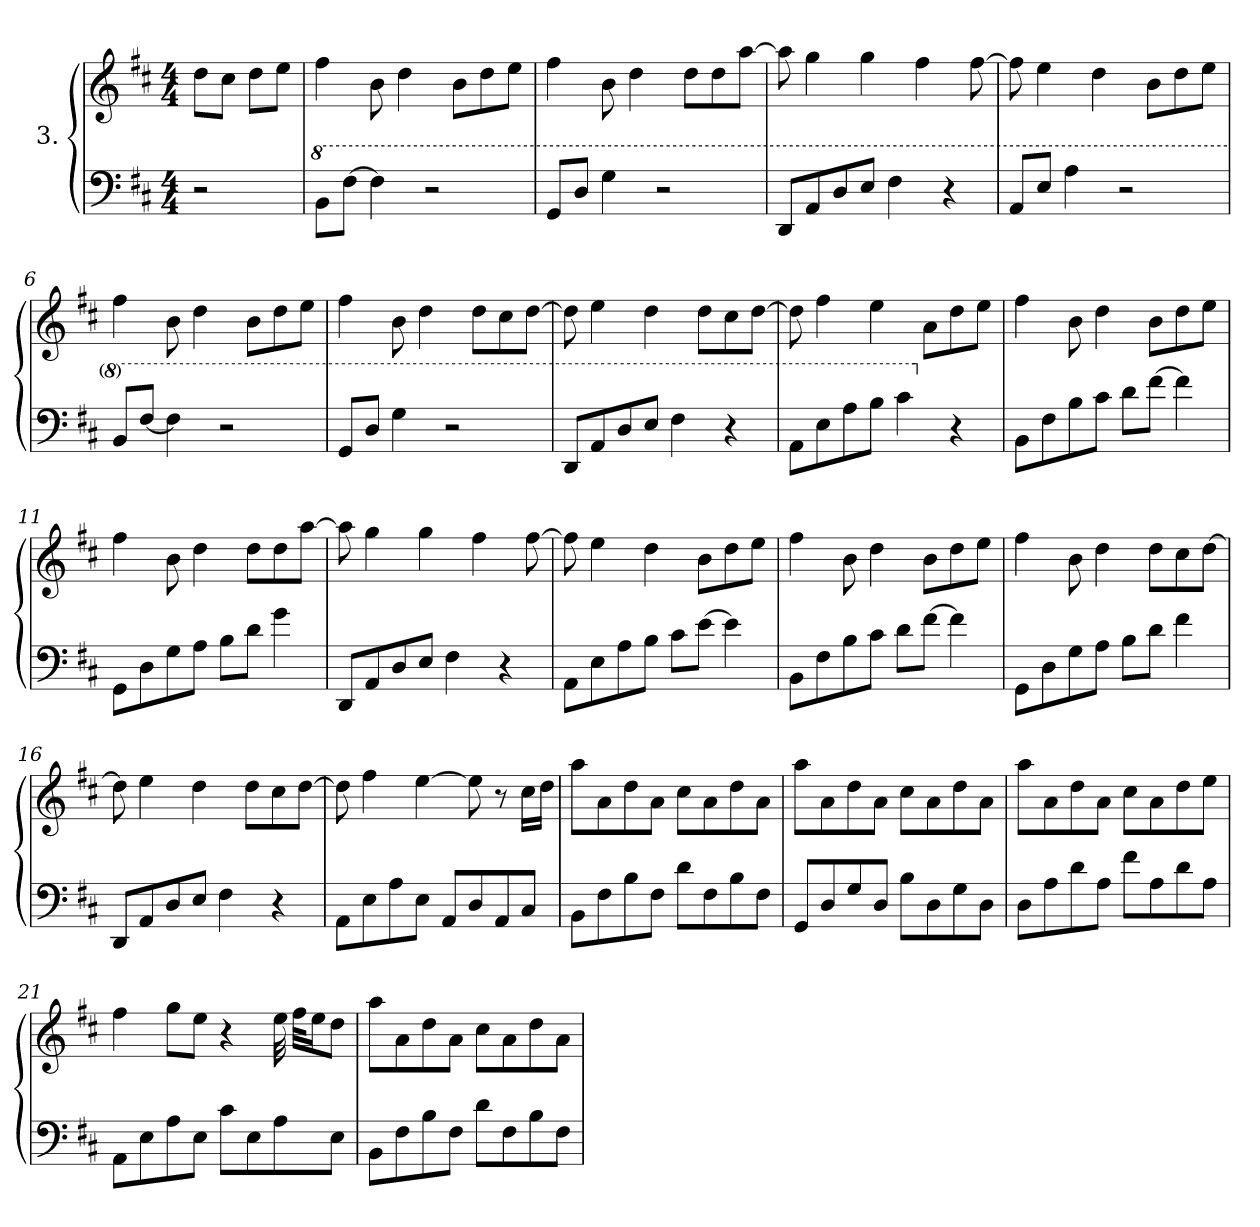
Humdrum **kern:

**kern	**kern
*part1	*part1
*staff2	*staff1
*I"3.	*
*clefF4	*clefG2
*k[f#c#]	*k[f#c#]
*D:	*D:
*M4/4	*M4/4
=1	=1
2r	8dd\L
.	8cc#\J
.	8dd\L
.	8ee\J
=2	=2
*8va	*
8B\L	4ff#\
[8f#\J	.
4f#\]	8b\
.	4dd\
2r	.
.	8b\L
.	8dd\
.	8ee\J
=3	=3
8G/L	4ff#\
8d/J	.
4g\	8b\
.	4dd\
2r	.
.	8dd\L
.	8dd\
.	[8aa\J
=4	=4
8D/L	8aa\]
8A/	4gg\
8d/	.
8e/J	4gg\
4f#\	.
.	4ff#\
4r	.
.	[8ff#\
=5	=5
8A/L	8ff#\]
8e/J	4ee\
4a\	.
.	4dd\
2r	.
.	8b\L
.	8dd\
.	8ee\J
!!LO:LB:g=z
=6	=6
8B/L	4ff#\
[8f#/J	.
4f#\]	8b\
.	4dd\
2r	.
.	8b\L
.	8dd\
.	8ee\J
=7	=7
8G/L	4ff#\
8d/J	.
4g\	8b\
.	4dd\
2r	.
.	8dd\L
.	8cc#\
.	[8dd\J
=8	=8
8D/L	8dd\]
8A/	4ee\
8d/	.
8e/J	4dd\
4f#\	.
.	8dd\L
4r	8cc#\
.	[8dd\J
=9	=9
8A\L	8dd\]
8e\	4ff#\
8a\	.
8b\J	4ee\
4cc#\	.
.	8a\L
*X8va	*
4r	8dd\
.	8ee\J
=10	=10
8BB\L	4ff#\
8F#\	.
8B\	8b\
8c#\J	4dd\
8d\L	.
[8f#\J	8b\L
4f#\]	8dd\
.	8ee\J
!!LO:LB:g=z
=11	=11
8GG\L	4ff#\
8D\	.
8G\	8b\
8A\J	4dd\
8B\L	.
8d\J	8dd\L
4g\	8dd\
.	[8aa\J
=12	=12
8DD/L	8aa\]
8AA/	4gg\
8D/	.
8E/J	4gg\
4F#\	.
.	4ff#\
4r	.
.	[8ff#\
=13	=13
8AA\L	8ff#\]
8E\	4ee\
8A\	.
8B\J	4dd\
8c#\L	.
[8e\J	8b\L
4e\]	8dd\
.	8ee\J
=14	=14
8BB\L	4ff#\
8F#\	.
8B\	8b\
8c#\J	4dd\
8d\L	.
[8f#\J	8b\L
4f#\]	8dd\
.	8ee\J
!!LO:LB:g=z
=15	=15
8GG\L	4ff#\
8D\	.
8G\	8b\
8A\J	4dd\
8B\L	.
8d\J	8dd\L
4f#\	8cc#\
.	[8dd\J
=16	=16
8DD/L	8dd\]
8AA/	4ee\
8D/	.
8E/J	4dd\
4F#\	.
.	8dd\L
4r	8cc#\
.	[8dd\J
=17	=17
8AA\L	8dd\]
8E\	4ff#\
8A\	.
8E\J	[4ee\
8AA/L	.
8D/	8ee\]
8AA/	8r
8C#/J	16cc#\LL
.	16dd\JJ
=18	=18
8BB\L	8aa\L
8F#\	8a\
8B\	8dd\
8F#\J	8a\J
8d\L	8cc#\L
8F#\	8a\
8B\	8dd\
8F#\J	8a\J
!!LO:PB:g=z
=19	=19
8GG/L	8aa\L
8D/	8a\
8G/	8dd\
8D/J	8a\J
8B\L	8cc#\L
8D\	8a\
8G\	8dd\
8D\J	8a\J
=20	=20
8D\L	8aa\L
8A\	8a\
8d\	8dd\
8A\J	8a\J
8f#\L	8cc#\L
8A\	8a\
8d\	8dd\
8A\J	8ee\J
=21	=21
8AA\L	4ff#\
8E\	.
8A\	8gg\L
8E\J	8ee\J
8c#\L	4r
8E\	.
8A\	32ee\
.	32ff#\KLL
.	16ee\J
8E\J	8dd\J
=22	=22
8BB\L	8aa\L
8F#\	8a\
8B\	8dd\
8F#\J	8a\J
8d\L	8cc#\L
8F#\	8a\
8B\	8dd\
8F#\J	8a\J
=	=
*-	*-
